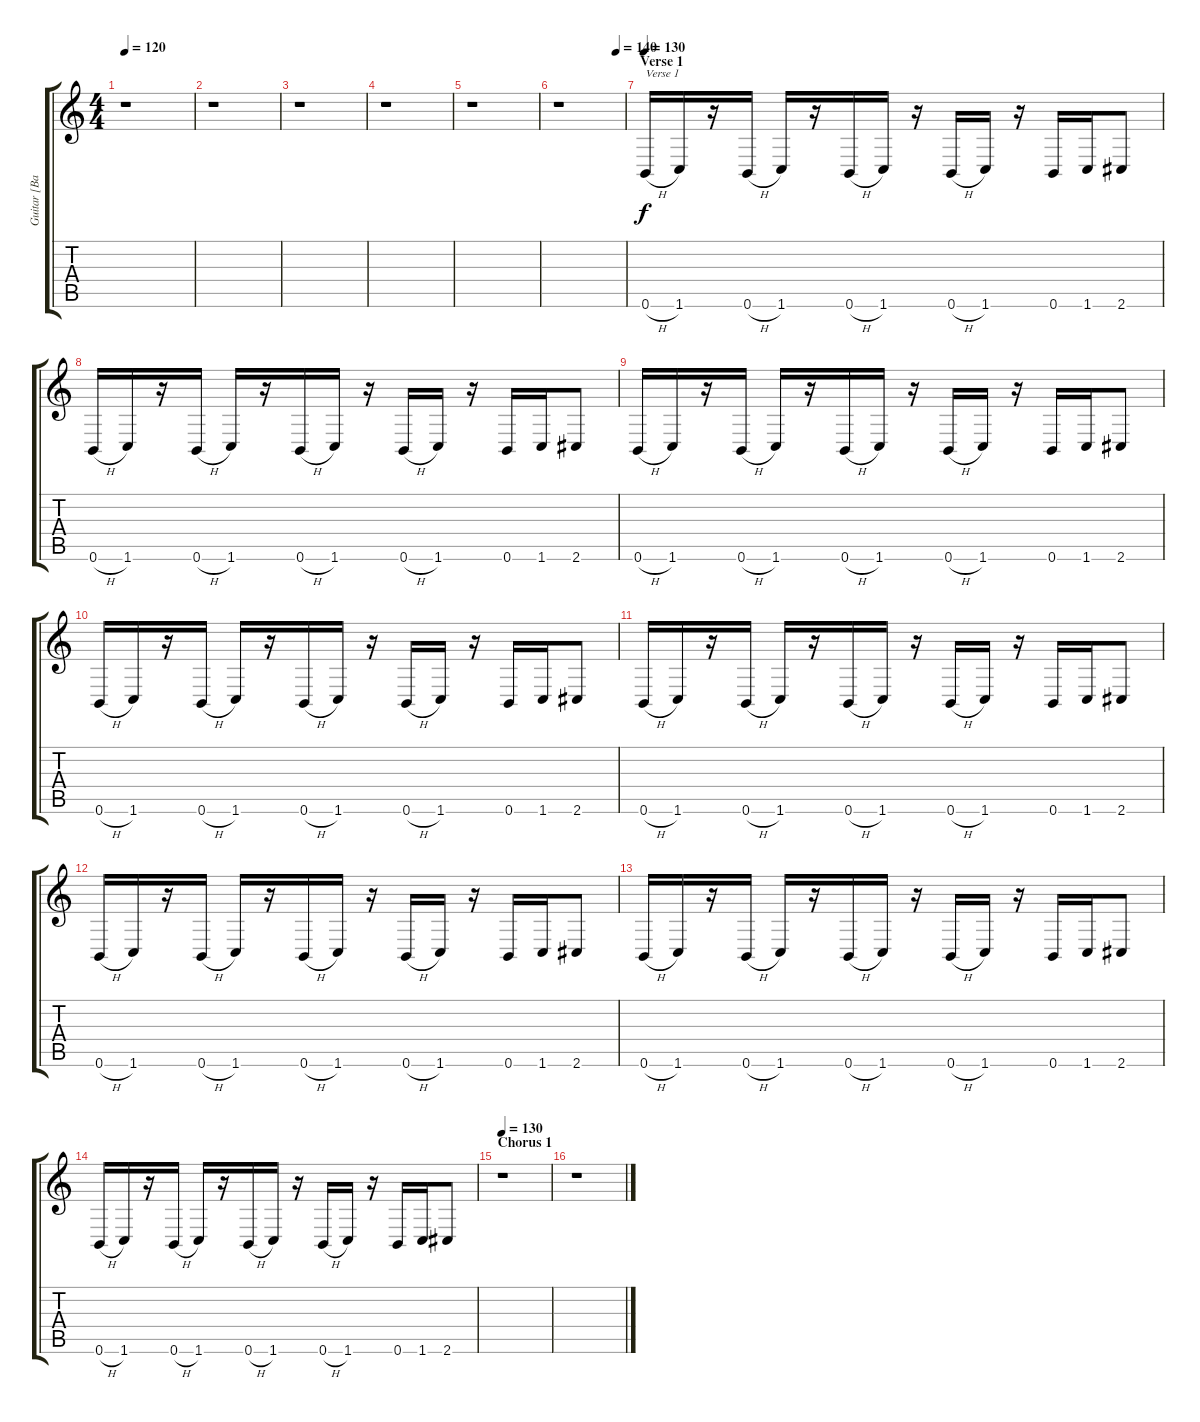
\track ("Guitar [Back Up]" "Guitar [Ba") {instrument distortionguitar}
\staff {score tabs}
\tuning (Db4 Ab3 E3 B2 Gb2 B1) {hide}
\ts (4 4)
\tempo 120
\clef g2
\ks c
r.1{dy f} |
r.1 |
r.1 |
r.1 |
r.1 |
\tempo (140 0.875)
r.1 |
\section ("" "Verse 1")
\tempo 130
0.6{h}.16{txt "Verse 1"} 1.6.16 r.16 0.6{h}.16 1.6.16 r.16 0.6{h}.16 1.6.16 r.16 0.6{h}.16 1.6.16 r.16 0.6.16 1.6.16 2.6.8 |
0.6{h}.16 1.6.16 r.16 0.6{h}.16 1.6.16 r.16 0.6{h}.16 1.6.16 r.16 0.6{h}.16 1.6.16 r.16 0.6.16 1.6.16 2.6.8 |
0.6{h}.16 1.6.16 r.16 0.6{h}.16 1.6.16 r.16 0.6{h}.16 1.6.16 r.16 0.6{h}.16 1.6.16 r.16 0.6.16 1.6.16 2.6.8 |
0.6{h}.16 1.6.16 r.16 0.6{h}.16 1.6.16 r.16 0.6{h}.16 1.6.16 r.16 0.6{h}.16 1.6.16 r.16 0.6.16 1.6.16 2.6.8 |
0.6{h}.16 1.6.16 r.16 0.6{h}.16 1.6.16 r.16 0.6{h}.16 1.6.16 r.16 0.6{h}.16 1.6.16 r.16 0.6.16 1.6.16 2.6.8 |
0.6{h}.16 1.6.16 r.16 0.6{h}.16 1.6.16 r.16 0.6{h}.16 1.6.16 r.16 0.6{h}.16 1.6.16 r.16 0.6.16 1.6.16 2.6.8 |
0.6{h}.16 1.6.16 r.16 0.6{h}.16 1.6.16 r.16 0.6{h}.16 1.6.16 r.16 0.6{h}.16 1.6.16 r.16 0.6.16 1.6.16 2.6.8 |
0.6{h}.16 1.6.16 r.16 0.6{h}.16 1.6.16 r.16 0.6{h}.16 1.6.16 r.16 0.6{h}.16 1.6.16 r.16 0.6.16 1.6.16 2.6.8 |
\section ("" "Chorus 1")
\tempo 130
r.1 |
r.1
